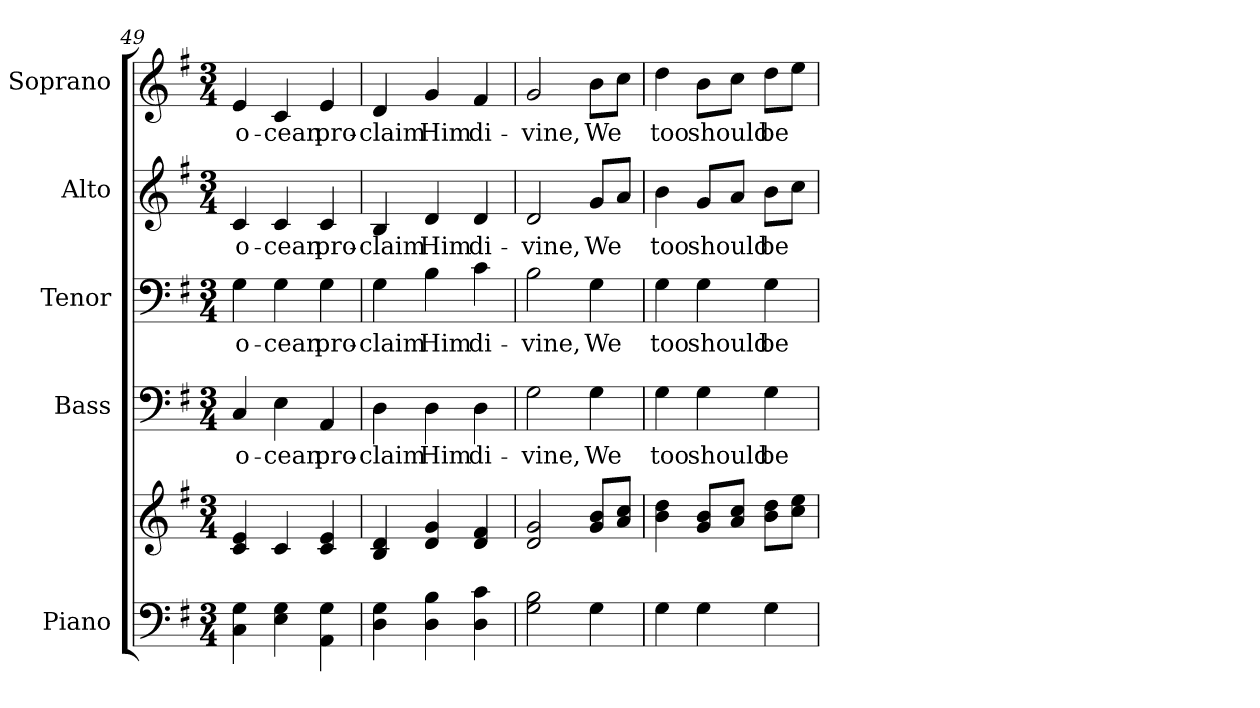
**kern	**kern	**kern	**text	**kern	**text	**kern	**text	**kern	**text
*part5	*part5	*part4	*part4	*part3	*part3	*part2	*part2	*part1	*part1
*staff6	*staff5	*staff4	*staff4	*staff3	*staff3	*staff2	*staff2	*staff1	*staff1
*I"Piano	*	*I"Bass	*	*I"Tenor	*	*I"Alto	*	*I"Soprano	*
*I'Pno.	*	*I'B.	*	*I'T.	*	*I'A.	*	*I'S.	*
!!LO:PB:g=z
*clefF4	*clefG2	*clefF4	*	*clefF4	*	*clefG2	*	*clefG2	*
*k[f#]	*k[f#]	*k[f#]	*	*k[f#]	*	*k[f#]	*	*k[f#]	*
*G:	*G:	*G:	*	*G:	*	*G:	*	*G:	*
*M3/4	*M3/4	*M3/4	*	*M3/4	*	*M3/4	*	*M3/4	*
=49	=49	=49	=49	=49	=49	=49	=49	=49	=49
!	!	!	!LO:LY:b:color=#000000	!	!	!	!	!	!
!	!	!	!	!	!LO:LY:b:color=#000000	!	!	!	!
!	!	!	!	!	!	!	!LO:LY:b:color=#000000	!	!
!	!	!	!	!	!	!	!	!	!LO:LY:b:color=#000000
4Ci\ 4Gi	4ci/ 4ei	4Ci/	o-	4Gi\	o-	4ci/	o-	4ei/	o-
!	!	!	!LO:LY:b:color=#000000	!	!	!	!	!	!
!	!	!	!	!	!LO:LY:b:color=#000000	!	!	!	!
!	!	!	!	!	!	!	!LO:LY:b:color=#000000	!	!
!	!	!	!	!	!	!	!	!	!LO:LY:b:color=#000000
4Ei\ 4Gi	4ci/	4Ei\	-cean	4Gi\	-cean	4ci/	-cean	4ci/	-cean
!	!	!	!LO:LY:b:color=#000000	!	!	!	!	!	!
!	!	!	!	!	!LO:LY:b:color=#000000	!	!	!	!
!	!	!	!	!	!	!	!LO:LY:b:color=#000000	!	!
!	!	!	!	!	!	!	!	!	!LO:LY:b:color=#000000
4AAi\ 4Gi	4ci/ 4ei	4AAi/	pro-	4Gi\	pro-	4ci/	pro-	4ei/	pro-
=50	=50	=50	=50	=50	=50	=50	=50	=50	=50
!	!	!	!LO:LY:b:color=#000000	!	!	!	!	!	!
!	!	!	!	!	!LO:LY:b:color=#000000	!	!	!	!
!	!	!	!	!	!	!	!LO:LY:b:color=#000000	!	!
!	!	!	!	!	!	!	!	!	!LO:LY:b:color=#000000
4Di\ 4Gi	4Bi/ 4di	4Di\	-claim	4Gi\	-claim	4Bi/	-claim	4di/	-claim
!	!	!	!LO:LY:b:color=#000000	!	!	!	!	!	!
!	!	!	!	!	!LO:LY:b:color=#000000	!	!	!	!
!	!	!	!	!	!	!	!LO:LY:b:color=#000000	!	!
!	!	!	!	!	!	!	!	!	!LO:LY:b:color=#000000
4Di\ 4Bi	4di/ 4gi	4Di\	Him	4Bi\	Him	4di/	Him	4gi/	Him
!	!	!	!LO:LY:b:color=#000000	!	!	!	!	!	!
!	!	!	!	!	!LO:LY:b:color=#000000	!	!	!	!
!	!	!	!	!	!	!	!LO:LY:b:color=#000000	!	!
!	!	!	!	!	!	!	!	!	!LO:LY:b:color=#000000
4Di\ 4ci	4di/ 4f#i	4Di\	di-	4ci\	di-	4di/	di-	4f#i/	di-
=51	=51	=51	=51	=51	=51	=51	=51	=51	=51
!	!	!	!LO:LY:b:color=#000000	!	!	!	!	!	!
!	!	!	!	!	!LO:LY:b:color=#000000	!	!	!	!
!	!	!	!	!	!	!	!LO:LY:b:color=#000000	!	!
!	!	!	!	!	!	!	!	!	!LO:LY:b:color=#000000
2Gi\ 2Bi	2di/ 2gi	2Gi\	-vine,	2Bi\	-vine,	2di/	-vine,	2gi/	-vine,
!	!	!	!LO:LY:b:color=#000000	!	!	!	!	!	!
!	!	!	!	!	!LO:LY:b:color=#000000	!	!	!	!
!	!	!	!	!	!	!	!LO:LY:b:color=#000000	!	!
!	!	!	!	!	!	!	!	!	!LO:LY:b:color=#000000
4Gi\	8gi/ 8biL	4Gi\	We	4Gi\	We	8gi/L	We	8bi\L	We
.	8ai/ 8cciJ	.	.	.	.	8ai/J	.	8cci\J	.
!!LO:PB:g=z
=52	=52	=52	=52	=52	=52	=52	=52	=52	=52
!	!	!	!LO:LY:b:color=#000000	!	!	!	!	!	!
!	!	!	!	!	!LO:LY:b:color=#000000	!	!	!	!
!	!	!	!	!	!	!	!LO:LY:b:color=#000000	!	!
!	!	!	!	!	!	!	!	!	!LO:LY:b:color=#000000
4Gi\	4bi\ 4ddi	4Gi\	too	4Gi\	too	4bi\	too	4ddi\	too
!	!	!	!LO:LY:b:color=#000000	!	!	!	!	!	!
!	!	!	!	!	!LO:LY:b:color=#000000	!	!	!	!
!	!	!	!	!	!	!	!LO:LY:b:color=#000000	!	!
!	!	!	!	!	!	!	!	!	!LO:LY:b:color=#000000
4Gi\	8gi/ 8biL	4Gi\	should	4Gi\	should	8gi/L	should	8bi\L	should
.	8ai/ 8cciJ	.	.	.	.	8ai/J	.	8cci\J	.
!	!	!	!LO:LY:b:color=#000000	!	!	!	!	!	!
!	!	!	!	!	!LO:LY:b:color=#000000	!	!	!	!
!	!	!	!	!	!	!	!LO:LY:b:color=#000000	!	!
!	!	!	!	!	!	!	!	!	!LO:LY:b:color=#000000
4Gi\	8bi\ 8ddiL	4Gi\	be	4Gi\	be	8bi\L	be	8ddi\L	be
.	8cci\ 8eeiJ	.	.	.	.	8cci\J	.	8eei\J	.
=	=	=	=	=	=	=	=	=	=
*-	*-	*-	*-	*-	*-	*-	*-	*-	*-
